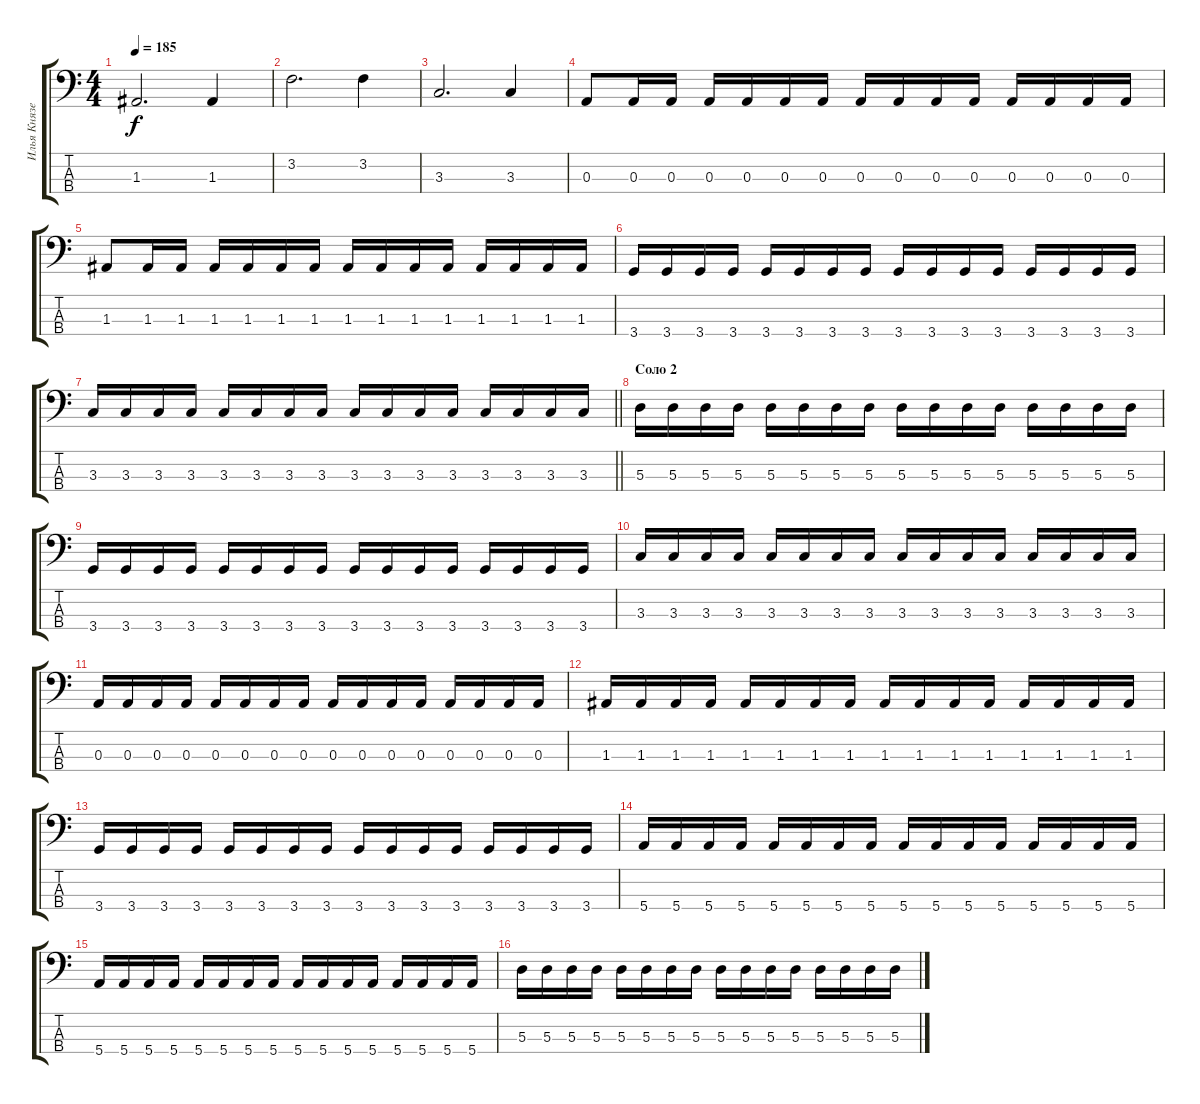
\track ("Илья Князев" "Илья Князе") {instrument electricbasspick}
\staff {score tabs}
\tuning (G2 D2 A1 E1) {hide}
\ts (4 4)
\tempo 185
\clef f4
\ks c
1.3.2{d dy f} 1.3.4 |
3.2.2{d} 3.2.4 |
3.3.2{d} 3.3.4 |
0.3.8 0.3.16 0.3.16 0.3.16 0.3.16 0.3.16 0.3.16 0.3.16 0.3.16 0.3.16 0.3.16 0.3.16 0.3.16 0.3.16 0.3.16 |
1.3.8 1.3.16 1.3.16 1.3.16 1.3.16 1.3.16 1.3.16 1.3.16 1.3.16 1.3.16 1.3.16 1.3.16 1.3.16 1.3.16 1.3.16 |
3.4.16 3.4.16 3.4.16 3.4.16 3.4.16 3.4.16 3.4.16 3.4.16 3.4.16 3.4.16 3.4.16 3.4.16 3.4.16 3.4.16 3.4.16 3.4.16 |
\barLineRight lightlight
3.3.16 3.3.16 3.3.16 3.3.16 3.3.16 3.3.16 3.3.16 3.3.16 3.3.16 3.3.16 3.3.16 3.3.16 3.3.16 3.3.16 3.3.16 3.3.16 |
\section ("" "Соло 2")
5.3.16 5.3.16 5.3.16 5.3.16 5.3.16 5.3.16 5.3.16 5.3.16 5.3.16 5.3.16 5.3.16 5.3.16 5.3.16 5.3.16 5.3.16 5.3.16 |
3.4.16 3.4.16 3.4.16 3.4.16 3.4.16 3.4.16 3.4.16 3.4.16 3.4.16 3.4.16 3.4.16 3.4.16 3.4.16 3.4.16 3.4.16 3.4.16 |
3.3.16 3.3.16 3.3.16 3.3.16 3.3.16 3.3.16 3.3.16 3.3.16 3.3.16 3.3.16 3.3.16 3.3.16 3.3.16 3.3.16 3.3.16 3.3.16 |
0.3.16 0.3.16 0.3.16 0.3.16 0.3.16 0.3.16 0.3.16 0.3.16 0.3.16 0.3.16 0.3.16 0.3.16 0.3.16 0.3.16 0.3.16 0.3.16 |
1.3.16 1.3.16 1.3.16 1.3.16 1.3.16 1.3.16 1.3.16 1.3.16 1.3.16 1.3.16 1.3.16 1.3.16 1.3.16 1.3.16 1.3.16 1.3.16 |
3.4.16 3.4.16 3.4.16 3.4.16 3.4.16 3.4.16 3.4.16 3.4.16 3.4.16 3.4.16 3.4.16 3.4.16 3.4.16 3.4.16 3.4.16 3.4.16 |
5.4.16 5.4.16 5.4.16 5.4.16 5.4.16 5.4.16 5.4.16 5.4.16 5.4.16 5.4.16 5.4.16 5.4.16 5.4.16 5.4.16 5.4.16 5.4.16 |
5.4.16 5.4.16 5.4.16 5.4.16 5.4.16 5.4.16 5.4.16 5.4.16 5.4.16 5.4.16 5.4.16 5.4.16 5.4.16 5.4.16 5.4.16 5.4.16 |
5.3.16 5.3.16 5.3.16 5.3.16 5.3.16 5.3.16 5.3.16 5.3.16 5.3.16 5.3.16 5.3.16 5.3.16 5.3.16 5.3.16 5.3.16 5.3.16
